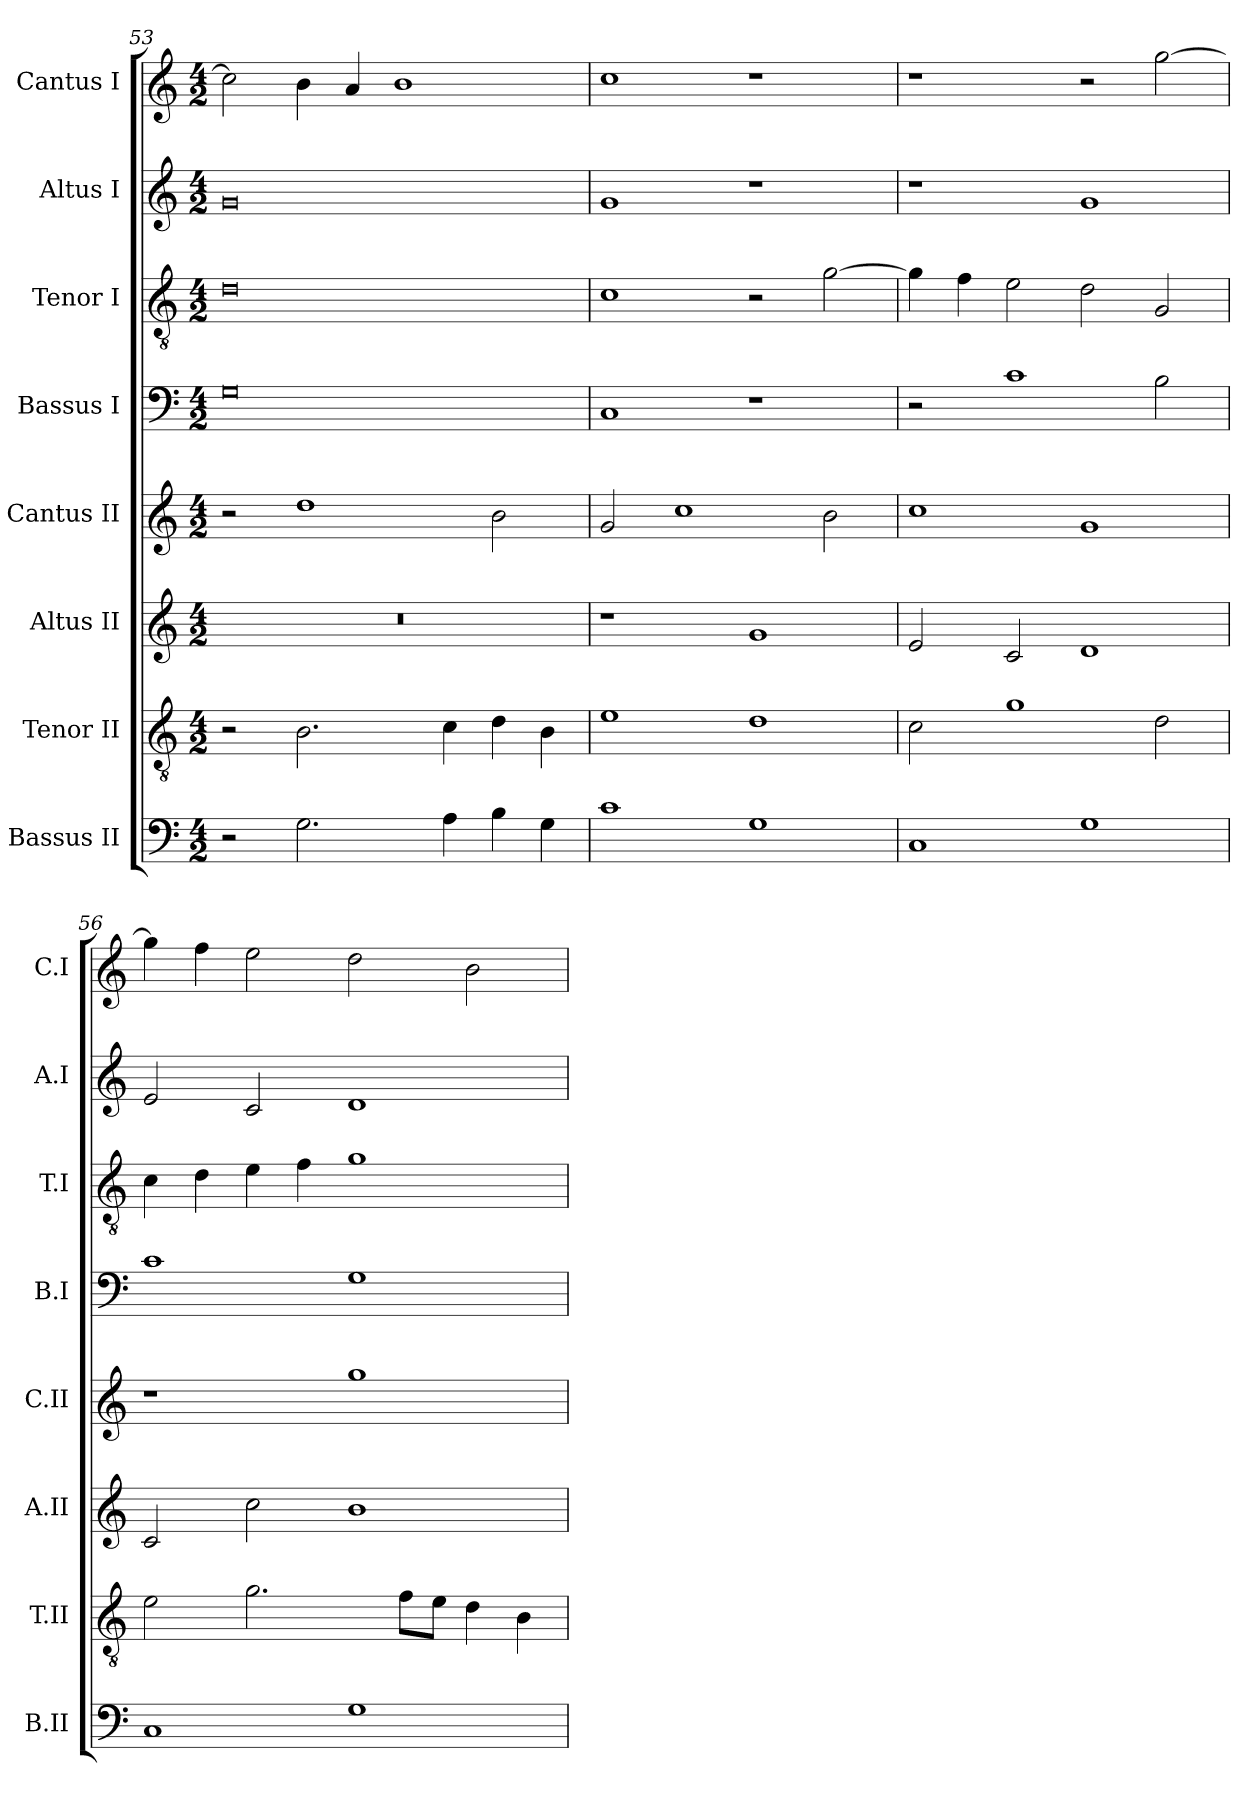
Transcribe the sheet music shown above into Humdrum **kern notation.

**kern	**kern	**kern	**kern	**kern	**kern	**kern	**kern
*part8	*part7	*part6	*part5	*part4	*part3	*part2	*part1
*staff8	*staff7	*staff6	*staff5	*staff4	*staff3	*staff2	*staff1
*I"Bassus II	*I"Tenor II	*I"Altus II	*I"Cantus II	*I"Bassus I	*I"Tenor I	*I"Altus I	*I"Cantus I
*I'B.II	*I'T.II	*I'A.II	*I'C.II	*I'B.I	*I'T.I	*I'A.I	*I'C.I
*clefF4	*clefGv2	*clefG2	*clefG2	*clefF4	*clefGv2	*clefG2	*clefG2
*	*ITrd7c12	*	*	*	*ITrd7c12	*	*
*k[]	*k[]	*k[]	*k[]	*k[]	*k[]	*k[]	*k[]
*C:	*C:	*C:	*C:	*C:	*C:	*C:	*C:
*M4/2	*M4/2	*M4/2	*M4/2	*M4/2	*M4/2	*M4/2	*M4/2
=53	=53	=53	=53	=53	=53	=53	=53
2r	2r	0r	2r	0G\	0D\	0g/	2cc\]
2.G\	2.BB\	.	1dd\	.	.	.	4b\
.	.	.	.	.	.	.	4a/
.	.	.	.	.	.	.	1b\
4A\	4C\	.	.	.	.	.	.
4B\	4D\	.	2b\	.	.	.	.
4G\	4BB\	.	.	.	.	.	.
=54	=54	=54	=54	=54	=54	=54	=54
1c\	1E\	1r	2g/	1C/	1C\	1g/	1cc\
.	.	.	1cc\	.	.	.	.
1G\	1D\	1g/	.	1r	2r	1r	1r
.	.	.	2b\	.	[2G\	.	.
=55	=55	=55	=55	=55	=55	=55	=55
1C/	2C\	2e/	1cc\	2r	4G\]	1r	1r
.	.	.	.	.	4F\	.	.
.	1G\	2c/	.	1c\	2E\	.	.
1G\	.	1d/	1g/	.	2D\	1g/	2r
.	2D\	.	.	2B\	2GG/	.	[2gg\
=56	=56	=56	=56	=56	=56	=56	=56
1C/	2E\	2c/	1r	1c\	4C\	2e/	4gg\]
.	.	.	.	.	4D\	.	4ff\
.	2.G\	2cc\	.	.	4E\	2c/	2ee\
.	.	.	.	.	4F\	.	.
1G\	.	1b\	1gg\	1G\	1G\	1d/	2dd\
.	8F\L	.	.	.	.	.	.
.	8E\J	.	.	.	.	.	.
.	4D\	.	.	.	.	.	2b\
.	4BB\	.	.	.	.	.	.
=	=	=	=	=	=	=	=
*-	*-	*-	*-	*-	*-	*-	*-
